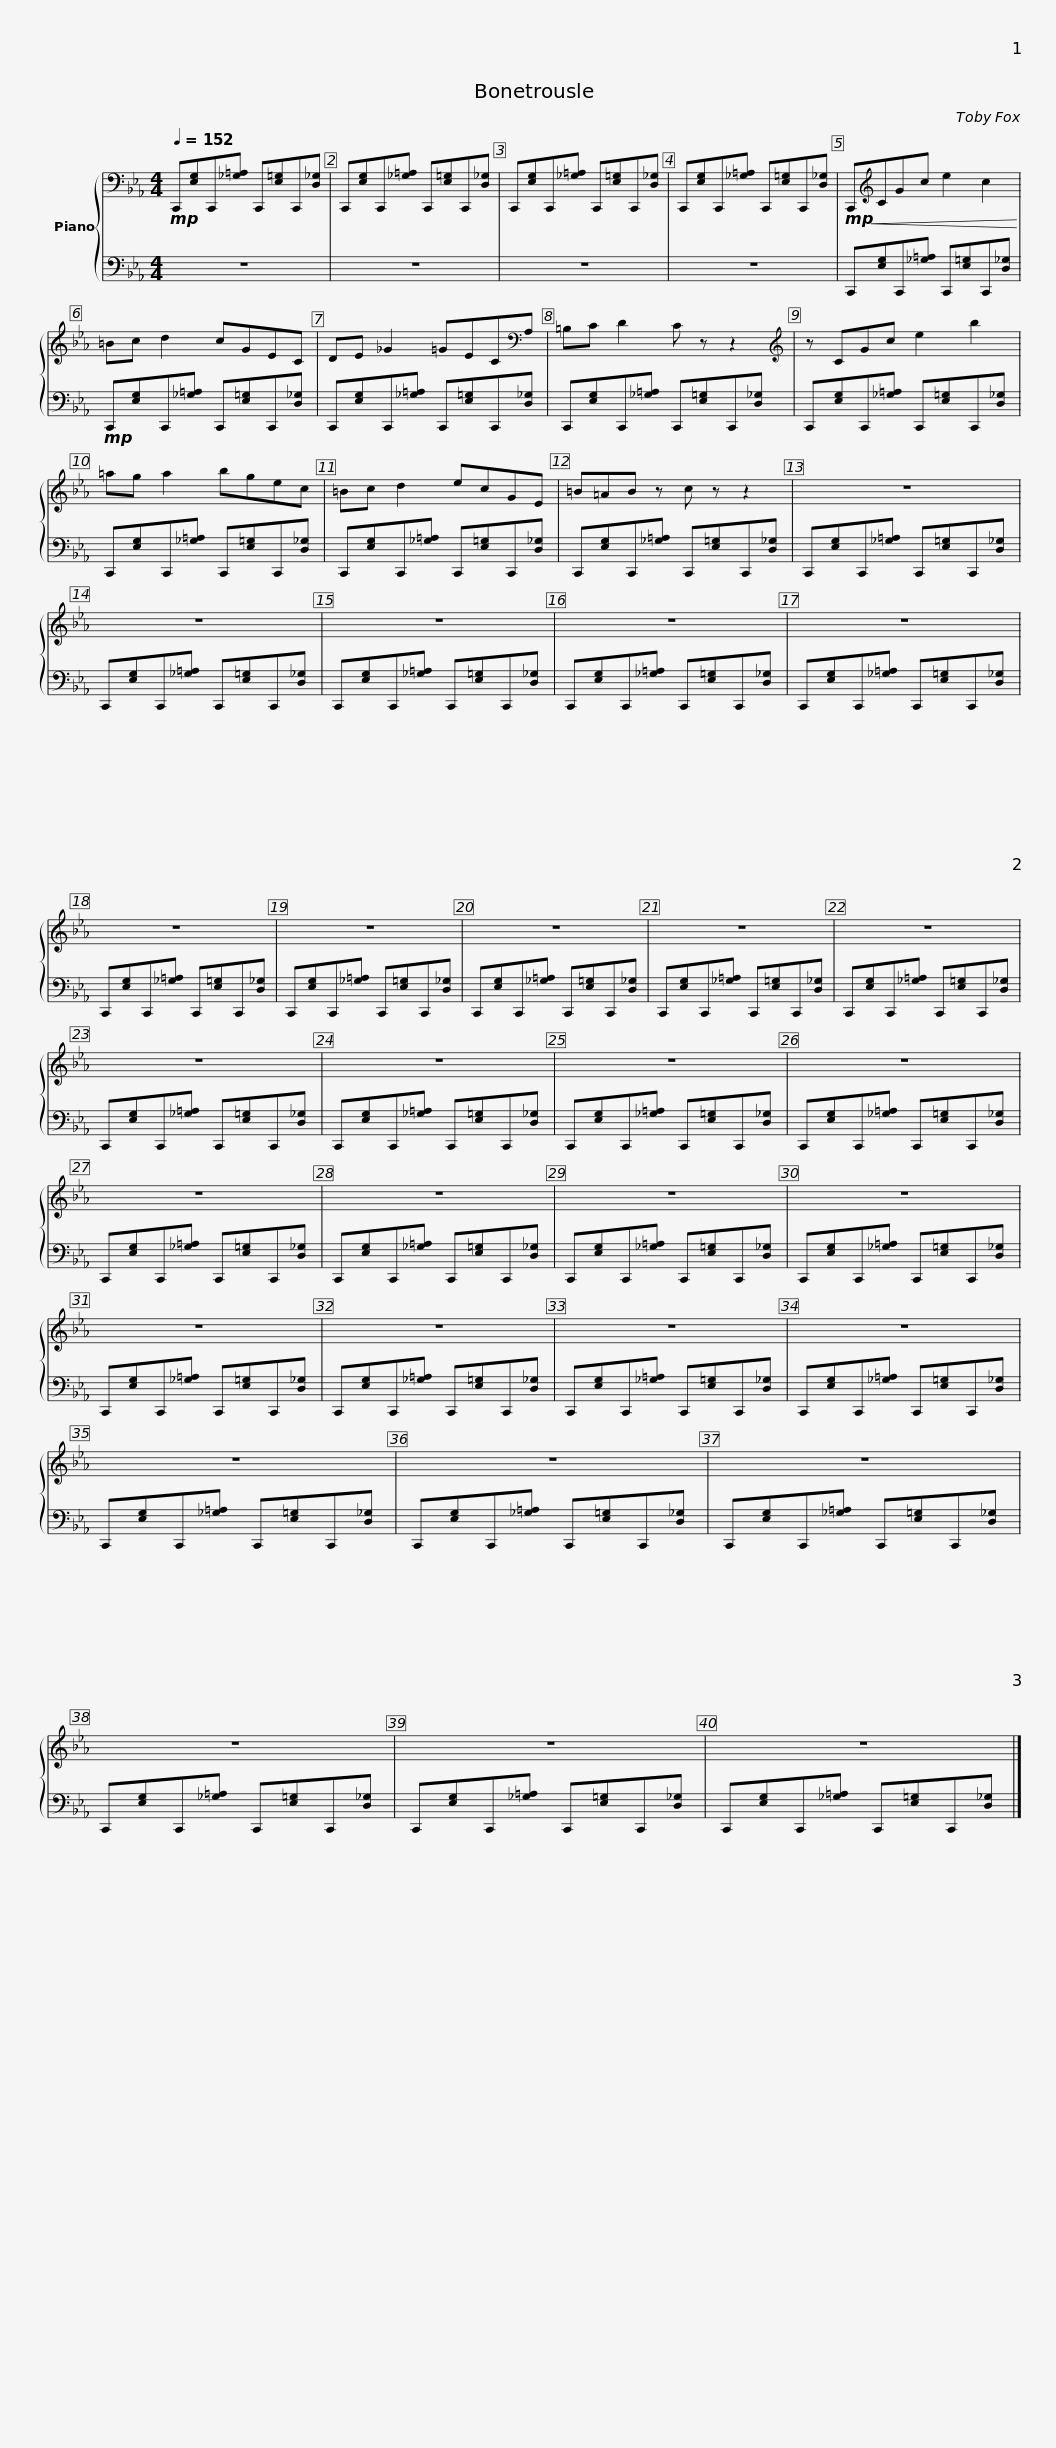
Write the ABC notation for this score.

X:1
%%score { 1 | 2 }
L:1/8
Q:1/4=152
M:4/4
I:linebreak $
K:Eb
V:1 bass
V:2 bass
V:1
!mp! C,,[E,G,]C,,[_G,=A,] C,,[E,=G,]C,,[D,_G,] | C,,[E,G,]C,,[_G,=A,] C,,[E,=G,]C,,[D,_G,] | C,,[E,G,]C,,[_G,=A,] C,,[E,=G,]C,,[D,_G,] |$ C,,[E,G,]C,,[_G,=A,] C,,[E,=G,]C,,[D,_G,] |!mp!!<(! C,,[K:treble]CGc e2 c2!<)! | %5
 =Bc d2 cGEC |$ DE _G2 =GEC[K:bass]A, | =B,C D2 C z z2 |[K:treble] z CGc e2 b2 |$ =ag a2 bgec | %10
 =Bc d2 ecGE | =B=AB z c z z2 |$ z8 | z8 | z8 |$ %15
 z8 | z8 | z8 |$ z8 | z8 | %20
 z8 |$ z8 | z8 | z8 |$ z8 | %25
 z8 | z8 |$ z8 | z8 | z8 |$ %30
 z8 | z8 | z8 |$ z8 | z8 | %35
 z8 |$ z8 | z8 | z8 |$ z8 |] %40
V:2
 z8 | z8 | z8 |$ z8 | C,,[E,G,]C,,[_G,=A,] C,,[E,=G,]C,,[D,_G,] | %5
!mp! C,,[E,G,]C,,[_G,=A,] C,,[E,=G,]C,,[D,_G,] |$ C,,[E,G,]C,,[_G,=A,] C,,[E,=G,]C,,[D,_G,] | C,,[E,G,]C,,[_G,=A,] C,,[E,=G,]C,,[D,_G,] | C,,[E,G,]C,,[_G,=A,] C,,[E,=G,]C,,[D,_G,] |$ C,,[E,G,]C,,[_G,=A,] C,,[E,=G,]C,,[D,_G,] | %10
 C,,[E,G,]C,,[_G,=A,] C,,[E,=G,]C,,[D,_G,] | C,,[E,G,]C,,[_G,=A,] C,,[E,=G,]C,,[D,_G,] |$ C,,[E,G,]C,,[_G,=A,] C,,[E,=G,]C,,[D,_G,] | C,,[E,G,]C,,[_G,=A,] C,,[E,=G,]C,,[D,_G,] | C,,[E,G,]C,,[_G,=A,] C,,[E,=G,]C,,[D,_G,] |$ %15
 C,,[E,G,]C,,[_G,=A,] C,,[E,=G,]C,,[D,_G,] | C,,[E,G,]C,,[_G,=A,] C,,[E,=G,]C,,[D,_G,] | C,,[E,G,]C,,[_G,=A,] C,,[E,=G,]C,,[D,_G,] |$ C,,[E,G,]C,,[_G,=A,] C,,[E,=G,]C,,[D,_G,] | C,,[E,G,]C,,[_G,=A,] C,,[E,=G,]C,,[D,_G,] | %20
 C,,[E,G,]C,,[_G,=A,] C,,[E,=G,]C,,[D,_G,] |$ C,,[E,G,]C,,[_G,=A,] C,,[E,=G,]C,,[D,_G,] | C,,[E,G,]C,,[_G,=A,] C,,[E,=G,]C,,[D,_G,] | C,,[E,G,]C,,[_G,=A,] C,,[E,=G,]C,,[D,_G,] |$ C,,[E,G,]C,,[_G,=A,] C,,[E,=G,]C,,[D,_G,] | %25
 C,,[E,G,]C,,[_G,=A,] C,,[E,=G,]C,,[D,_G,] | C,,[E,G,]C,,[_G,=A,] C,,[E,=G,]C,,[D,_G,] |$ C,,[E,G,]C,,[_G,=A,] C,,[E,=G,]C,,[D,_G,] | C,,[E,G,]C,,[_G,=A,] C,,[E,=G,]C,,[D,_G,] | C,,[E,G,]C,,[_G,=A,] C,,[E,=G,]C,,[D,_G,] |$ %30
 C,,[E,G,]C,,[_G,=A,] C,,[E,=G,]C,,[D,_G,] | C,,[E,G,]C,,[_G,=A,] C,,[E,=G,]C,,[D,_G,] | C,,[E,G,]C,,[_G,=A,] C,,[E,=G,]C,,[D,_G,] |$ C,,[E,G,]C,,[_G,=A,] C,,[E,=G,]C,,[D,_G,] | C,,[E,G,]C,,[_G,=A,] C,,[E,=G,]C,,[D,_G,] | %35
 C,,[E,G,]C,,[_G,=A,] C,,[E,=G,]C,,[D,_G,] |$ C,,[E,G,]C,,[_G,=A,] C,,[E,=G,]C,,[D,_G,] | C,,[E,G,]C,,[_G,=A,] C,,[E,=G,]C,,[D,_G,] | C,,[E,G,]C,,[_G,=A,] C,,[E,=G,]C,,[D,_G,] |$ C,,[E,G,]C,,[_G,=A,] C,,[E,=G,]C,,[D,_G,] |] %40
